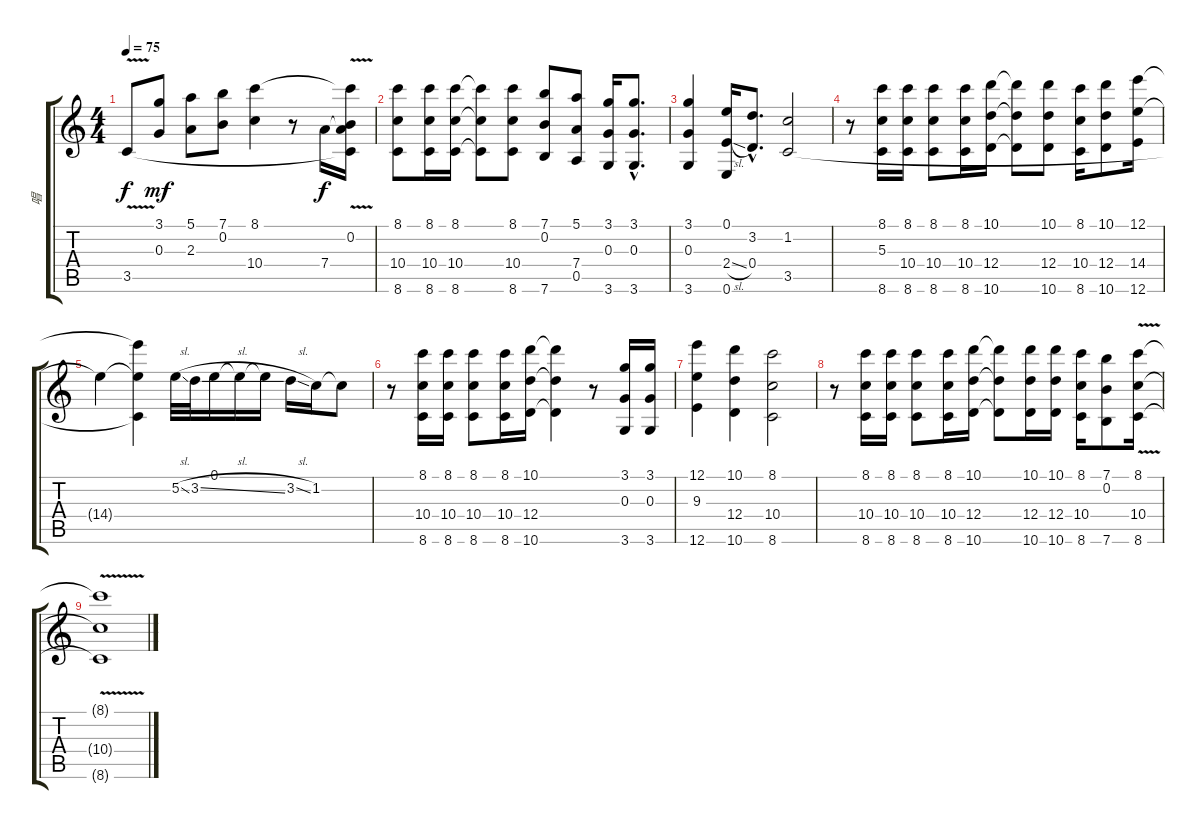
\track ("唱" "唱") {instrument acousticguitarnylon}
\staff {score tabs}
\tuning (E4 B3 G3 D3 A2 E2) {hide}
\ts (4 4)
\tempo 75
\clef g2
\ks c
3.5{v}.8{dy f} (3.1 0.3).8{dy mf} (5.1 2.3).8 (7.1 0.2).8 (8.1 10.4).4 r.8 7.4.16{dy f} (8.1{t} 0.2 7.4{t} 3.5{t}).16 |
(8.1 10.4 8.6).8 (8.1 10.4 8.6).16 (8.1 10.4 8.6).16 (8.1{t} 10.4{t} 8.6{t}).8 (8.1 10.4 8.6).8 (7.1 0.2 7.6).8 (5.1 7.4 0.5).8 (3.1 0.3 3.6).16 (3.1{hac} 0.3{hac} 3.6{hac}).8{d} |
(3.1 0.3 3.6).4 (0.1 2.4{sl} 0.6).16 (3.2{hac} 0.4{hac}).8{d} (1.2 3.5).2 |
r.8 (8.1 5.3 8.6).16 (8.1 10.4 8.6).16 (8.1 10.4 8.6).8 (8.1 10.4 8.6).16 (10.1 12.4 10.6).16 (10.1{t} 12.4{t} 10.6{t}).8 (10.1 12.4 10.6).8 (8.1 10.4 8.6).16 (10.1 12.4 10.6).8 (12.1 14.4 12.6).16 |
14.4{t}.4 (12.1{t} 14.4{t} 3.5{t}).4 5.2{sl}.32 3.2{sl}.32 0.1.16 0.1{t}.16 0.1{t}.16 3.2{sl}.16 1.2.16 1.2{t}.8 |
r.8 (8.1 10.4 8.6).16 (8.1 10.4 8.6).16 (8.1 10.4 8.6).8 (8.1 10.4 8.6).16 (10.1 12.4 10.6).16 (10.1{t} 12.4{t} 10.6{t}).4 r.8 (3.1 0.3 3.6).16 (3.1 0.3 3.6).16 |
(12.1 9.3 12.6).4 (10.1 12.4 10.6).4 (8.1 10.4 8.6).2 |
r.8 (8.1 10.4 8.6).16 (8.1 10.4 8.6).16 (8.1 10.4 8.6).8 (8.1 10.4 8.6).16 (10.1 12.4 10.6).16 (10.1{t} 12.4{t} 10.6{t}).8 (10.1 12.4 10.6).16 (10.1 12.4 10.6).16 (8.1 10.4 8.6).16 (7.1 0.2 7.6).8 (8.1{v} 10.4{v} 8.6{v}).16 |
(8.1{t} 10.4{t} 8.6{t}).1
